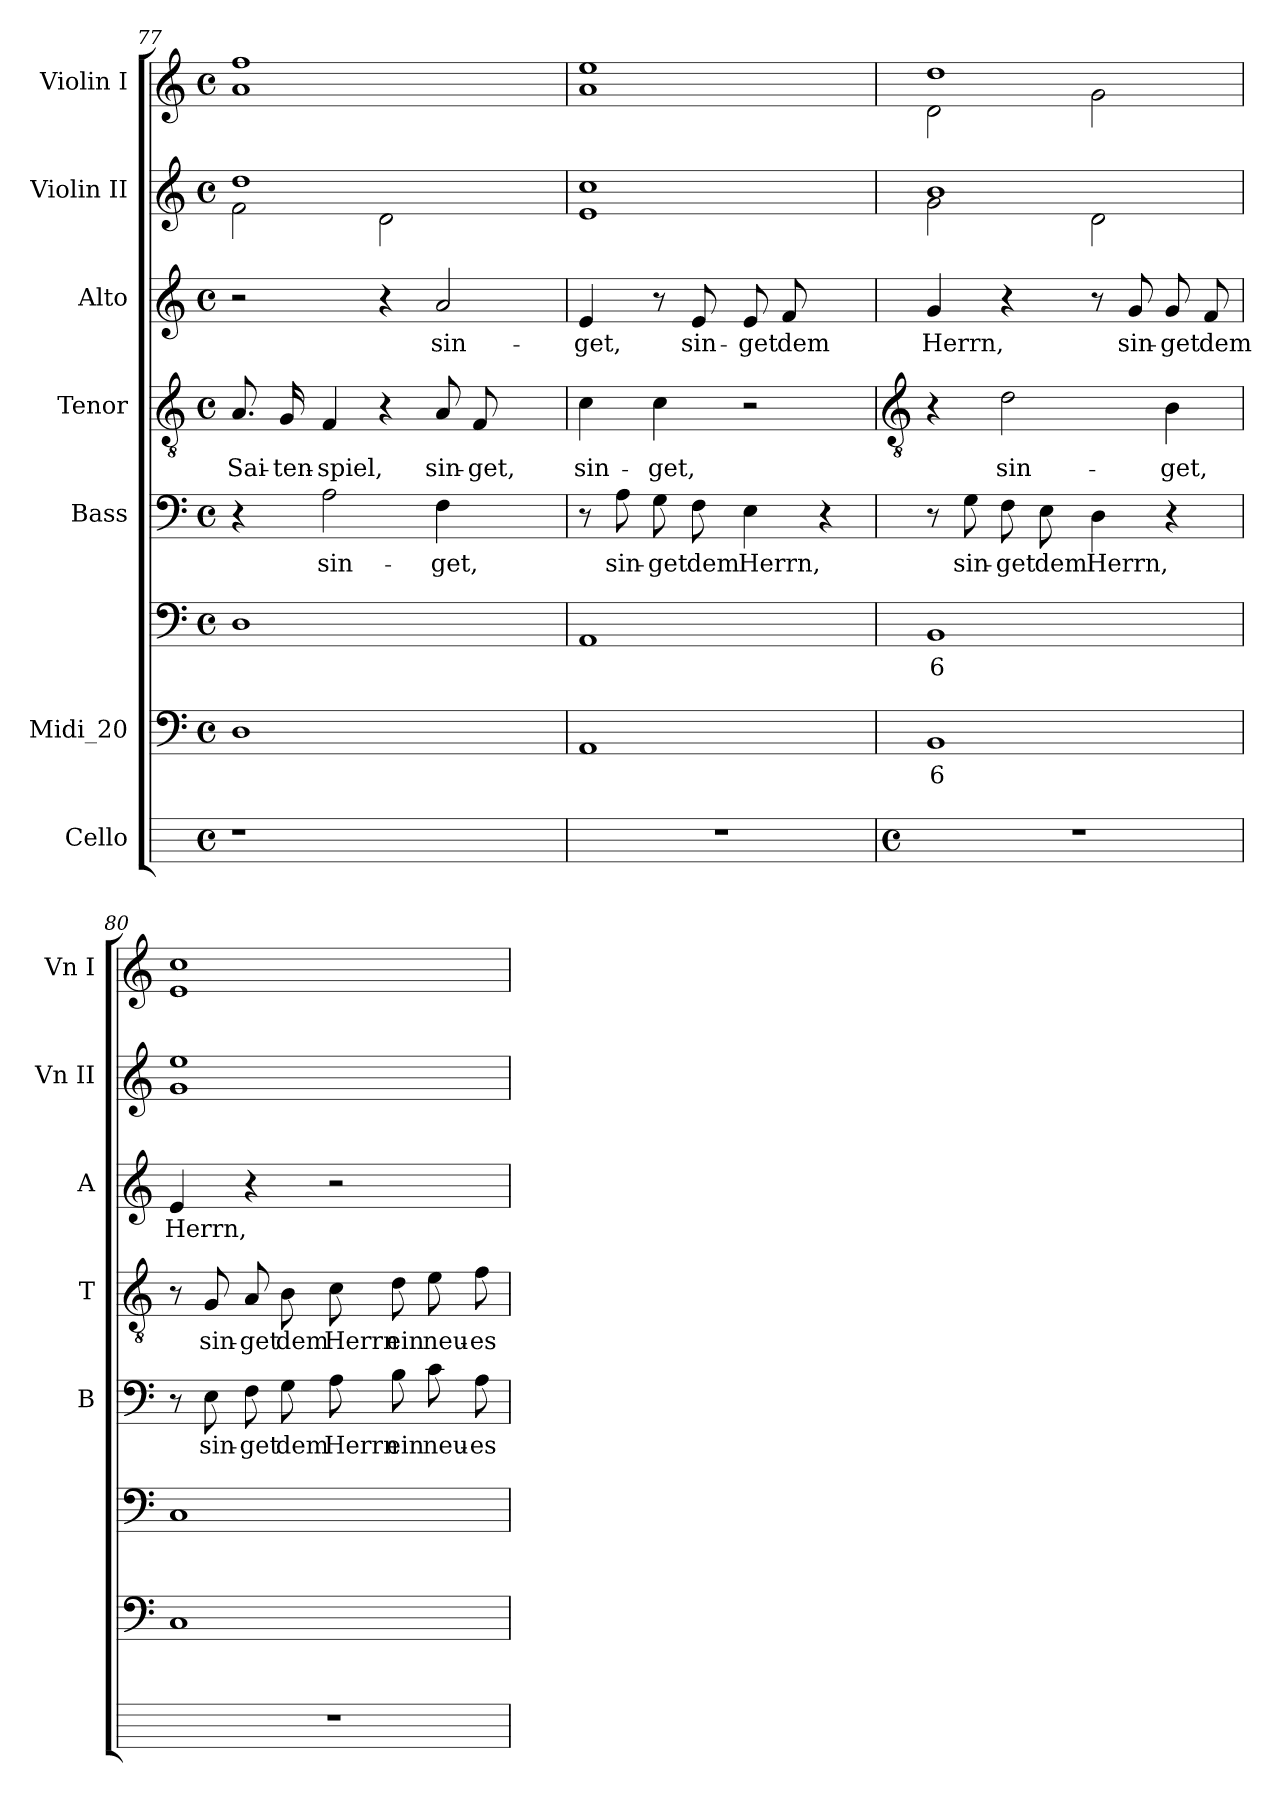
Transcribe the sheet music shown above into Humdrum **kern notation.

**kern	**kern	**text	**kern	**text	**kern	**text	**kern	**text	**kern	**text	**kern	**kern
*part7	*part6	*part6	*part6	*part6	*part5	*part5	*part4	*part4	*part3	*part3	*part2	*part1
*staff8	*staff7	*staff7	*staff6	*staff6	*staff5	*staff5	*staff4	*staff4	*staff3	*staff3	*staff2	*staff1
*I"Cello	*I"Midi_20	*	*	*	*I"Bass	*	*I"Tenor	*	*I"Alto	*	*I"Violin II	*I"Violin I
*	*	*	*	*	*I'B	*	*I'T	*	*I'A	*	*I'Vn II	*I'Vn I
*	*	*	*clefF4	*	*clefF4	*	*clefGv2	*	*clefG2	*	*clefG2	*clefG2
*	*k[]	*	*k[]	*	*k[]	*	*k[]	*	*k[]	*	*k[]	*k[]
*	*C:	*	*C:	*	*C:	*	*C:	*	*C:	*	*C:	*C:
*M4/4	*M4/4	*	*M4/4	*	*M4/4	*	*M4/4	*	*M4/4	*	*M4/4	*M4/4
*met(c)	*met(c)	*	*met(c)	*	*met(c)	*	*met(c)	*	*met(c)	*	*met(c)	*met(c)
=77	=77	=77	=77	=77	=77	=77	=77	=77	=77	=77	=77	=77
!	!	!	!	!	!	!	!	!LO:LY:b	!	!	!	!
*	*	*	*	*	*	*	*	*	*	*	*^	*^
1r	1D	.	1D	.	4r	.	8.A	Sai-	2r	.	1dd	2f\	1ff	1a\
!	!	!	!	!	!	!	!	!LO:LY:b	!	!	!	!	!	!
.	.	.	.	.	.	.	16G	-ten-	.	.	.	.	.	.
!	!	!	!	!	!	!LO:LY:b	!	!LO:LY:b	!	!	!	!	!	!
.	.	.	.	.	2A	sin-	4F	-spiel,	.	.	.	.	.	.
.	.	.	.	.	.	.	4r	.	4r	.	.	2d\	.	.
!	!	!	!	!	!	!LO:LY:b	!	!LO:LY:b	!	!LO:LY:b	!	!	!	!
.	.	.	.	.	4F	-get,	8A	sin-	2a	sin-	.	.	.	.
!	!	!	!	!	!	!	!	!LO:LY:b	!	!	!	!	!	!
.	.	.	.	.	.	.	8F	-get,	.	.	.	.	.	.
4ryy	4ryy	.	4ryy	.	4ryy	.	4ryy	.	.	.	4ryy	4ryy	4ryy	4ryy
=78	=78	=78	=78	=78	=78	=78	=78	=78	=78	=78	=78	=78	=78	=78
!	!	!	!	!	!	!	!	!LO:LY:b	!	!LO:LY:b	!	!	!	!
1r	1AA	.	1AA	.	8r	.	4c	sin-	4e	-get,	1cc	1e\	1ee	1a\
!	!	!	!	!	!	!LO:LY:b	!	!	!	!	!	!	!	!
.	.	.	.	.	8A	sin-	.	.	.	.	.	.	.	.
!	!	!	!	!	!	!LO:LY:b	!	!LO:LY:b	!	!	!	!	!	!
.	.	.	.	.	8G	-get	4c	-get,	8r	.	.	.	.	.
!	!	!	!	!	!	!LO:LY:b	!	!	!	!LO:LY:b	!	!	!	!
.	.	.	.	.	8F	dem	.	.	8e	sin-	.	.	.	.
!	!	!	!	!	!	!LO:LY:b	!	!	!	!LO:LY:b	!	!	!	!
.	.	.	.	.	4E	Herrn,	2r	.	8e	-get	.	.	.	.
!	!	!	!	!	!	!	!	!	!	!LO:LY:b	!	!	!	!
.	.	.	.	.	.	.	.	.	8f	dem	.	.	.	.
.	.	.	.	.	4r	.	.	.	4ryy	.	.	.	.	.
!!LO:LB:g=z	!!
=79	=79	=79	=79	=79	=79	=79	=79	=79	=79	=79	=79	=79	=79	=79
*	*	*	*	*	*	*	*clefGv2	*	*	*	*	*	*	*
*M4/4	*	*	*	*	*	*	*	*	*	*	*	*	*	*
*met(c)	*	*	*	*	*	*	*	*	*	*	*	*	*	*
!	!	!LO:LY:b	!	!LO:LY:b	!	!	!	!	!	!LO:LY:b	!	!	!	!
1r	1BB	6	1BB	6	8r	.	4r	.	4g	Herrn,	1b	2g\	1dd	2d\
!	!	!	!	!	!	!LO:LY:b	!	!	!	!	!	!	!	!
.	.	.	.	.	8G	sin-	.	.	.	.	.	.	.	.
!	!	!	!	!	!	!LO:LY:b	!	!LO:LY:b	!	!	!	!	!	!
.	.	.	.	.	8F	-get	2d	sin-	4r	.	.	.	.	.
!	!	!	!	!	!	!LO:LY:b	!	!	!	!	!	!	!	!
.	.	.	.	.	8E	dem	.	.	.	.	.	.	.	.
!	!	!	!	!	!	!LO:LY:b	!	!	!	!	!	!	!	!
.	.	.	.	.	4D	Herrn,	.	.	8r	.	.	2d\	.	2g\
!	!	!	!	!	!	!	!	!	!	!LO:LY:b	!	!	!	!
.	.	.	.	.	.	.	.	.	8g	sin-	.	.	.	.
!	!	!	!	!	!	!	!	!LO:LY:b	!	!LO:LY:b	!	!	!	!
.	.	.	.	.	4r	.	4B	-get,	8g	-get	.	.	.	.
!	!	!	!	!	!	!	!	!	!	!LO:LY:b	!	!	!	!
.	.	.	.	.	.	.	.	.	8f	dem	.	.	.	.
=80	=80	=80	=80	=80	=80	=80	=80	=80	=80	=80	=80	=80	=80	=80
!	!	!	!	!	!	!	!	!	!	!LO:LY:b	!	!	!	!
1r	1C	.	1C	.	8r	.	8r	.	4e	Herrn,	1ee	1g\	1cc	1e\
!	!	!	!	!	!	!LO:LY:b	!	!LO:LY:b	!	!	!	!	!	!
.	.	.	.	.	8E	sin-	8G	sin-	.	.	.	.	.	.
!	!	!	!	!	!	!LO:LY:b	!	!LO:LY:b	!	!	!	!	!	!
.	.	.	.	.	8F	-get	8A	-get	4r	.	.	.	.	.
!	!	!	!	!	!	!LO:LY:b	!	!LO:LY:b	!	!	!	!	!	!
.	.	.	.	.	8G	dem	8B	dem	.	.	.	.	.	.
!	!	!	!	!	!	!LO:LY:b	!	!LO:LY:b	!	!	!	!	!	!
.	.	.	.	.	8A	Herrn	8c	Herrn	2r	.	.	.	.	.
!	!	!	!	!	!	!LO:LY:b	!	!LO:LY:b	!	!	!	!	!	!
.	.	.	.	.	8B	ein	8d	ein	.	.	.	.	.	.
!	!	!	!	!	!	!LO:LY:b	!	!LO:LY:b	!	!	!	!	!	!
.	.	.	.	.	8c	neu-	8e	neu-	.	.	.	.	.	.
!	!	!	!	!	!	!LO:LY:b	!	!LO:LY:b	!	!	!	!	!	!
.	.	.	.	.	8A	-es	8f	-es	.	.	.	.	.	.
*	*	*	*	*	*	*	*	*	*	*	*v	*v	*	*
*	*	*	*	*	*	*	*	*	*	*	*	*v	*v
=	=	=	=	=	=	=	=	=	=	=	=	=
*-	*-	*-	*-	*-	*-	*-	*-	*-	*-	*-	*-	*-
